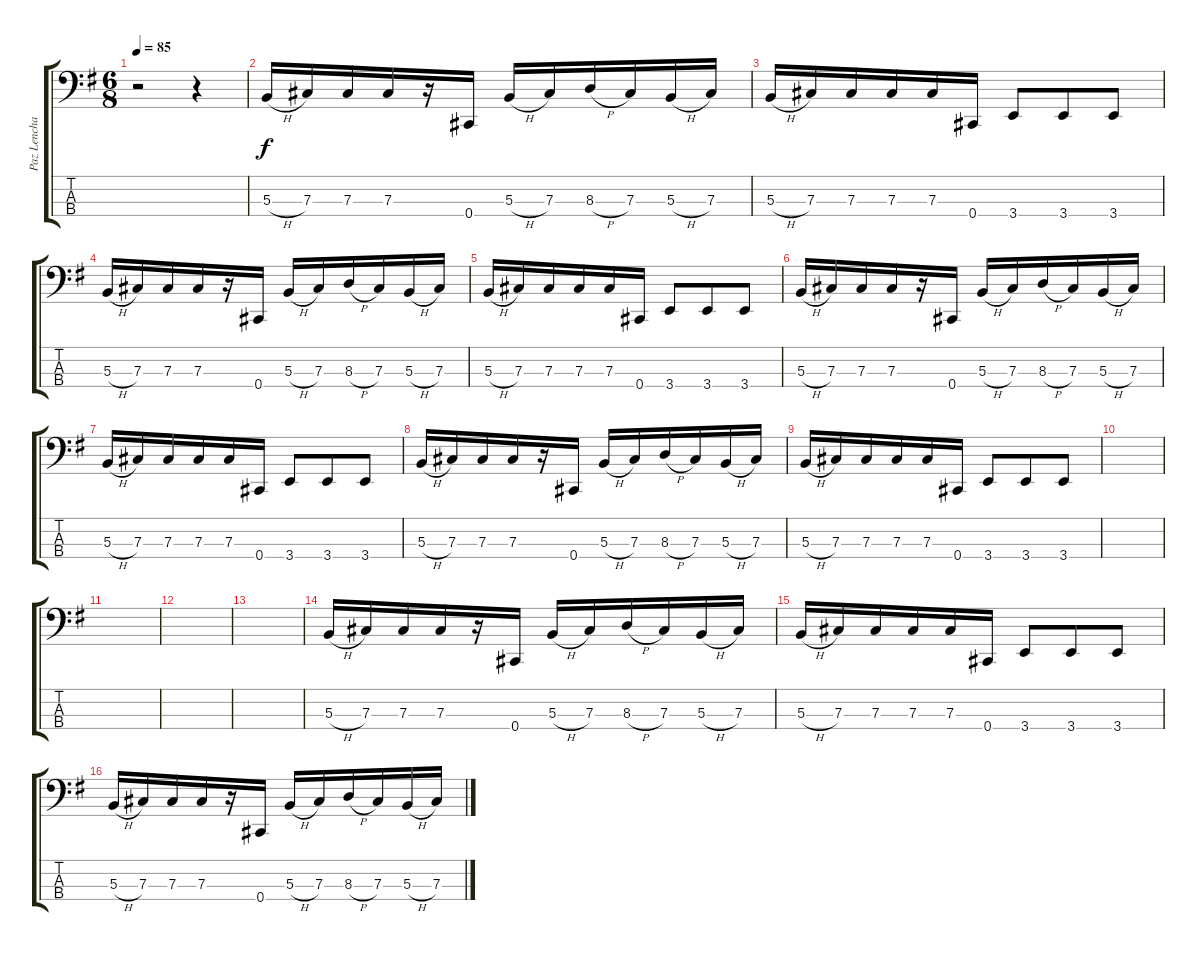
\track ("Paz Lenchantin" "Paz Lencha") {instrument electricbasspick}
\staff {score tabs}
\tuning (E2 B1 Gb1 Db1) {hide}
\ts (6 8)
\tempo 85
\clef f4
\ks eminor
r.2{dy f instrument electricbasspick} r.4 |
5.3{h}.16 7.3.16 7.3.16 7.3.16 r.16 0.4.16 5.3{h}.16 7.3.16 8.3{h}.16 7.3.16 5.3{h}.16 7.3.16 |
5.3{h}.16 7.3.16 7.3.16 7.3.16 7.3.16 0.4.16 3.4.8 3.4.8 3.4.8 |
5.3{h}.16 7.3.16 7.3.16 7.3.16 r.16 0.4.16 5.3{h}.16 7.3.16 8.3{h}.16 7.3.16 5.3{h}.16 7.3.16 |
5.3{h}.16 7.3.16 7.3.16 7.3.16 7.3.16 0.4.16 3.4.8 3.4.8 3.4.8 |
5.3{h}.16 7.3.16 7.3.16 7.3.16 r.16 0.4.16 5.3{h}.16 7.3.16 8.3{h}.16 7.3.16 5.3{h}.16 7.3.16 |
5.3{h}.16 7.3.16 7.3.16 7.3.16 7.3.16 0.4.16 3.4.8 3.4.8 3.4.8 |
5.3{h}.16 7.3.16 7.3.16 7.3.16 r.16 0.4.16 5.3{h}.16 7.3.16 8.3{h}.16 7.3.16 5.3{h}.16 7.3.16 |
5.3{h}.16 7.3.16 7.3.16 7.3.16 7.3.16 0.4.16 3.4.8 3.4.8 3.4.8 |
|
|
|
|
5.3{h}.16 7.3.16 7.3.16 7.3.16 r.16 0.4.16 5.3{h}.16 7.3.16 8.3{h}.16 7.3.16 5.3{h}.16 7.3.16 |
5.3{h}.16 7.3.16 7.3.16 7.3.16 7.3.16 0.4.16 3.4.8 3.4.8 3.4.8 |
5.3{h}.16 7.3.16 7.3.16 7.3.16 r.16 0.4.16 5.3{h}.16 7.3.16 8.3{h}.16 7.3.16 5.3{h}.16 7.3.16
